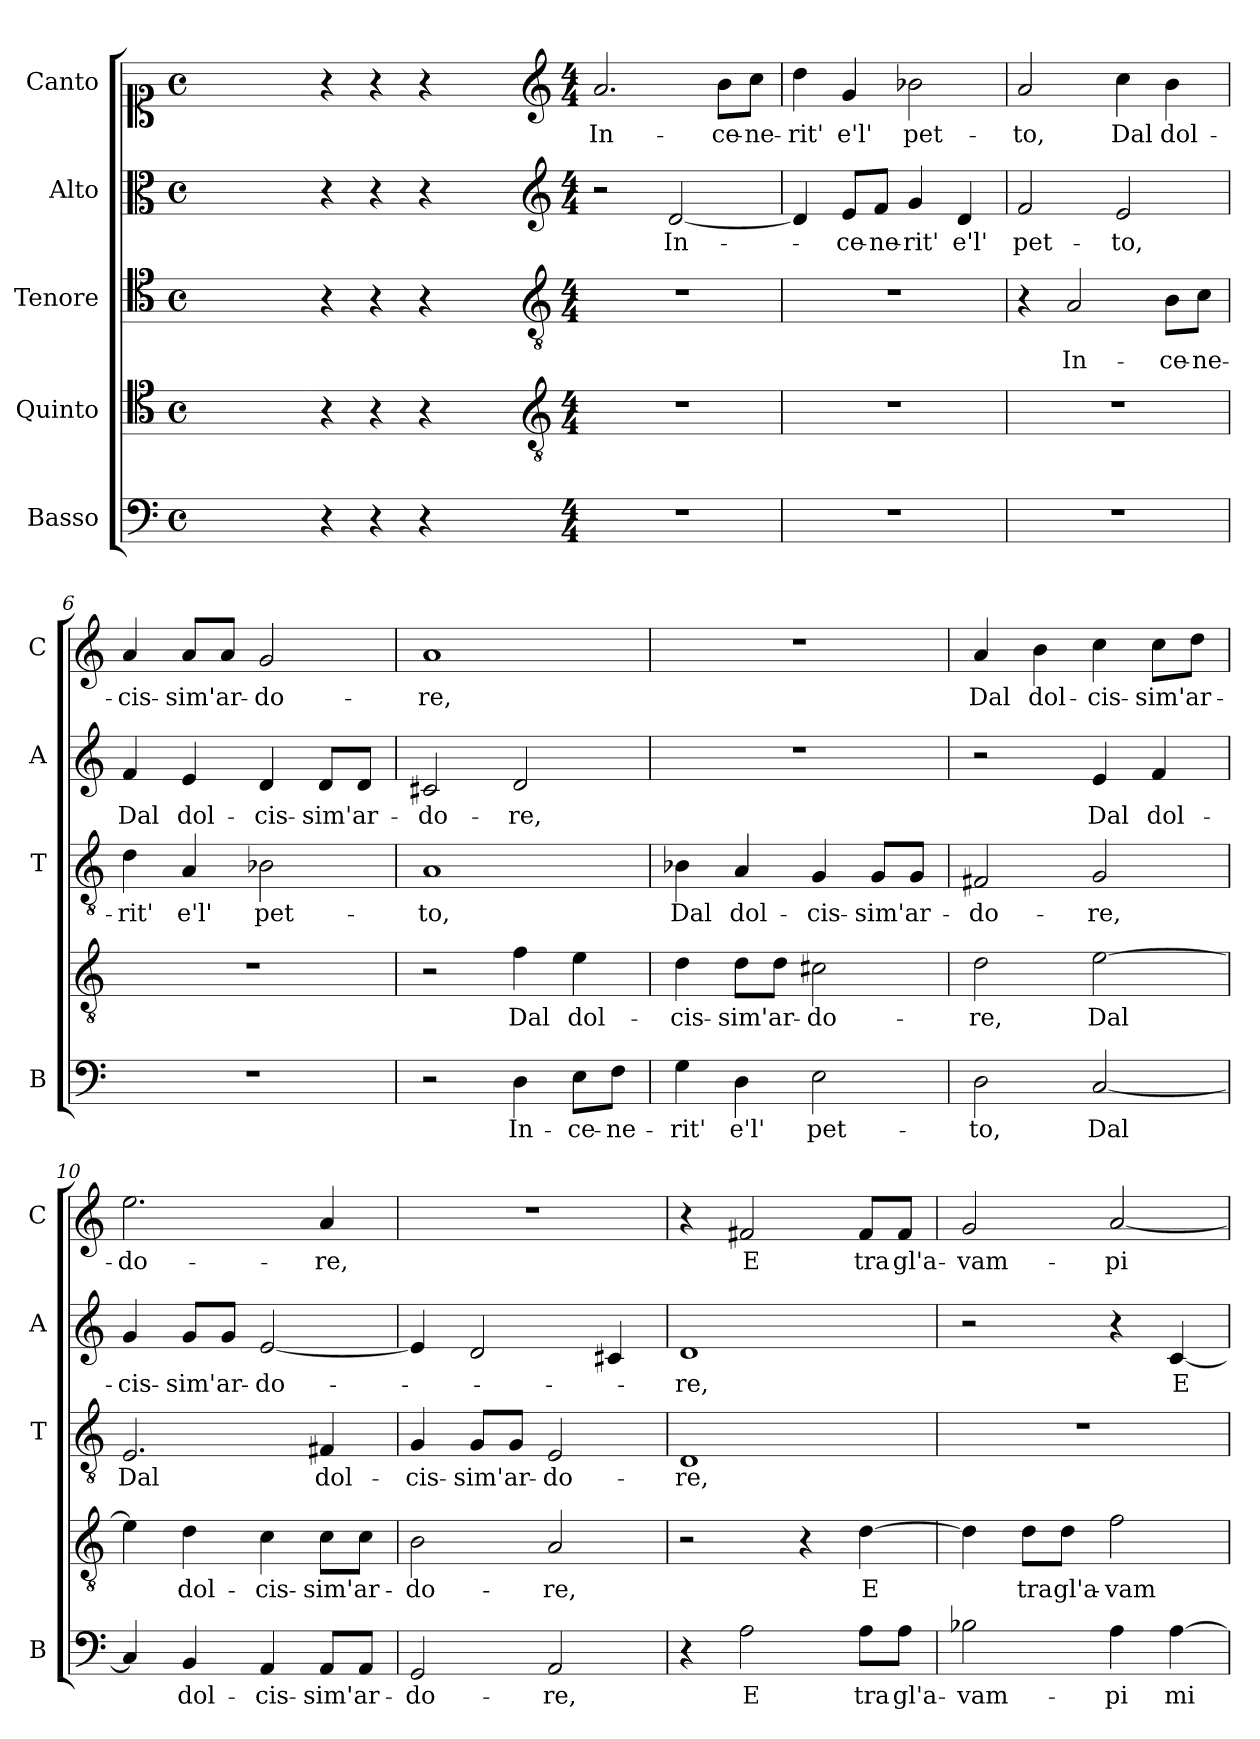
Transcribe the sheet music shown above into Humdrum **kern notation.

**kern	**text	**kern	**text	**kern	**text	**kern	**text	**kern	**text
*part5	*part5	*part4	*part4	*part3	*part3	*part2	*part2	*part1	*part1
*staff5	*staff5	*staff4	*staff4	*staff3	*staff3	*staff2	*staff2	*staff1	*staff1
*I"Basso	*	*I"Quinto	*	*I"Tenore	*	*I"Alto	*	*I"Canto	*
*I'B	*	*	*	*I'T	*	*I'A	*	*I'C	*
*clefF4	*	*clefC4	*	*clefC4	*	*clefC3	*	*clefC1	*
*k[]	*	*k[]	*	*k[]	*	*k[]	*	*k[]	*
*C:	*	*C:	*	*C:	*	*C:	*	*C:	*
*M4/4	*	*M4/4	*	*M4/4	*	*M4/4	*	*M4/4	*
*met(c)	*	*met(c)	*	*met(c)	*	*met(c)	*	*met(c)	*
=1	=1	=1	=1	=1	=1	=1	=1	=1	=1
1ryy	.	1ryy	.	1ryy	.	1ryy	.	1ryy	.
=2-	=2-	=2-	=2-	=2-	=2-	=2-	=2-	=2-	=2-
4r	.	4r	.	4r	.	4r	.	4r	.
4r	.	4r	.	4r	.	4r	.	4r	.
4r	.	4r	.	4r	.	4r	.	4r	.
4ryy	.	4ryy	.	4ryy	.	4ryy	.	4ryy	.
=3-	=3-	=3-	=3-	=3-	=3-	=3-	=3-	=3-	=3-
*	*	*clefGv2	*	*clefGv2	*	*clefG2	*	*clefG2	*
*M4/4	*	*M4/4	*	*M4/4	*	*M4/4	*	*M4/4	*
!	!	!	!	!	!	!	!	!	!LO:LY:b
1r	.	1r	.	1r	.	2r	.	2.a/	In-
!	!	!	!	!	!	!	!LO:LY:b	!	!
.	.	.	.	.	.	[2d/	In-	.	.
!	!	!	!	!	!	!	!	!	!LO:LY:b
.	.	.	.	.	.	.	.	8b\L	-ce-
!	!	!	!	!	!	!	!	!	!LO:LY:b
.	.	.	.	.	.	.	.	8cc\J	-ne-
=4	=4	=4	=4	=4	=4	=4	=4	=4	=4
!	!	!	!	!	!	!	!	!	!LO:LY:b
1r	.	1r	.	1r	.	4d/]	.	4dd\	-rit'
!	!	!	!	!	!	!	!LO:LY:b	!	!LO:LY:b
.	.	.	.	.	.	8e/L	-ce-	4g/	e'l'
!	!	!	!	!	!	!	!LO:LY:b	!	!
.	.	.	.	.	.	8f/J	-ne-	.	.
!	!	!	!	!	!	!	!LO:LY:b	!	!LO:LY:b
.	.	.	.	.	.	4g/	-rit'	2b-X\	pet-
!	!	!	!	!	!	!	!LO:LY:b	!	!
.	.	.	.	.	.	4d/	e'l'	.	.
=5	=5	=5	=5	=5	=5	=5	=5	=5	=5
!	!	!	!	!	!	!	!LO:LY:b	!	!LO:LY:b
1r	.	1r	.	4r	.	2f/	pet-	2a/	-to,
!	!	!	!	!	!LO:LY:b	!	!	!	!
.	.	.	.	2A/	In-	.	.	.	.
!	!	!	!	!	!	!	!LO:LY:b	!	!LO:LY:b
.	.	.	.	.	.	2e/	-to,	4cc\	Dal
!	!	!	!	!	!LO:LY:b	!	!	!	!LO:LY:b
.	.	.	.	8B\L	-ce-	.	.	4b\	dol-
!	!	!	!	!	!LO:LY:b	!	!	!	!
.	.	.	.	8c\J	-ne-	.	.	.	.
=6	=6	=6	=6	=6	=6	=6	=6	=6	=6
!	!	!	!	!	!LO:LY:b	!	!LO:LY:b	!	!LO:LY:b
1r	.	1r	.	4d\	-rit'	4f/	Dal	4a/	-cis-
!	!	!	!	!	!LO:LY:b	!	!LO:LY:b	!	!LO:LY:b
.	.	.	.	4A/	e'l'	4e/	dol-	8a/L	-sim'
!	!	!	!	!	!	!	!	!	!LO:LY:b
.	.	.	.	.	.	.	.	8a/J	ar-
!	!	!	!	!	!LO:LY:b	!	!LO:LY:b	!	!LO:LY:b
.	.	.	.	2B-X\	pet-	4d/	-cis-	2g/	-do-
!	!	!	!	!	!	!	!LO:LY:b	!	!
.	.	.	.	.	.	8d/L	-sim'	.	.
!	!	!	!	!	!	!	!LO:LY:b	!	!
.	.	.	.	.	.	8d/J	ar-	.	.
=7	=7	=7	=7	=7	=7	=7	=7	=7	=7
!	!	!	!	!	!LO:LY:b	!	!LO:LY:b	!	!LO:LY:b
2r	.	2r	.	1A	-to,	2c#X/	-do-	1a	-re,
!	!LO:LY:b	!	!LO:LY:b	!	!	!	!LO:LY:b	!	!
4D\	In-	4f\	Dal	.	.	2d/	-re,	.	.
!	!LO:LY:b	!	!LO:LY:b	!	!	!	!	!	!
8E\L	-ce-	4e\	dol-	.	.	.	.	.	.
!	!LO:LY:b	!	!	!	!	!	!	!	!
8F\J	-ne-	.	.	.	.	.	.	.	.
!!LO:LB:g=z
=8	=8	=8	=8	=8	=8	=8	=8	=8	=8
!	!LO:LY:b	!	!LO:LY:b	!	!LO:LY:b	!	!	!	!
4G\	-rit'	4d\	-cis-	4B-X\	Dal	1r	.	1r	.
!	!LO:LY:b	!	!LO:LY:b	!	!LO:LY:b	!	!	!	!
4D\	e'l'	8d\L	-sim'	4A/	dol-	.	.	.	.
!	!	!	!LO:LY:b	!	!	!	!	!	!
.	.	8d\J	ar-	.	.	.	.	.	.
!	!LO:LY:b	!	!LO:LY:b	!	!LO:LY:b	!	!	!	!
2E\	pet-	2c#X\	-do-	4G/	-cis-	.	.	.	.
!	!	!	!	!	!LO:LY:b	!	!	!	!
.	.	.	.	8G/L	-sim'	.	.	.	.
!	!	!	!	!	!LO:LY:b	!	!	!	!
.	.	.	.	8G/J	ar-	.	.	.	.
=9	=9	=9	=9	=9	=9	=9	=9	=9	=9
!	!LO:LY:b	!	!LO:LY:b	!	!LO:LY:b	!	!	!	!LO:LY:b
2D\	-to,	2d\	-re,	2F#X/	-do-	2r	.	4a/	Dal
!	!	!	!	!	!	!	!	!	!LO:LY:b
.	.	.	.	.	.	.	.	4b\	dol-
!	!LO:LY:b	!	!LO:LY:b	!	!LO:LY:b	!	!LO:LY:b	!	!LO:LY:b
[2C/	Dal	[2e\	Dal	2G/	-re,	4e/	Dal	4cc\	-cis-
!	!	!	!	!	!	!	!LO:LY:b	!	!LO:LY:b
.	.	.	.	.	.	4f/	dol-	8cc\L	-sim'
!	!	!	!	!	!	!	!	!	!LO:LY:b
.	.	.	.	.	.	.	.	8dd\J	ar-
=10	=10	=10	=10	=10	=10	=10	=10	=10	=10
!	!	!	!	!	!LO:LY:b	!	!LO:LY:b	!	!LO:LY:b
4C/]	.	4e\]	.	2.E/	Dal	4g/	-cis-	2.ee\	-do-
!	!LO:LY:b	!	!LO:LY:b	!	!	!	!LO:LY:b	!	!
4BB/	dol-	4d\	dol-	.	.	8g/L	-sim'	.	.
!	!	!	!	!	!	!	!LO:LY:b	!	!
.	.	.	.	.	.	8g/J	ar-	.	.
!	!LO:LY:b	!	!LO:LY:b	!	!	!	!LO:LY:b	!	!
4AA/	-cis-	4c\	-cis-	.	.	[2e/	-do-	.	.
!	!LO:LY:b	!	!LO:LY:b	!	!LO:LY:b	!	!	!	!LO:LY:b
8AA/L	-sim'	8c\L	-sim'	4F#X/	dol-	.	.	4a/	-re,
!	!LO:LY:b	!	!LO:LY:b	!	!	!	!	!	!
8AA/J	ar-	8c\J	ar-	.	.	.	.	.	.
=11	=11	=11	=11	=11	=11	=11	=11	=11	=11
!	!LO:LY:b	!	!LO:LY:b	!	!LO:LY:b	!	!	!	!
2GG/	-do-	2B\	-do-	4G/	-cis-	4e/]	.	1r	.
!	!	!	!	!	!LO:LY:b	!	!	!	!
.	.	.	.	8G/L	-sim'	2d/	.	.	.
!	!	!	!	!	!LO:LY:b	!	!	!	!
.	.	.	.	8G/J	ar-	.	.	.	.
!	!LO:LY:b	!	!LO:LY:b	!	!LO:LY:b	!	!	!	!
2AA/	-re,	2A/	-re,	2E/	-do-	.	.	.	.
.	.	.	.	.	.	4c#X/	.	.	.
=12	=12	=12	=12	=12	=12	=12	=12	=12	=12
!	!	!	!	!	!LO:LY:b	!	!LO:LY:b	!	!
4r	.	2r	.	1D	-re,	1d	-re,	4r	.
!	!LO:LY:b	!	!	!	!	!	!	!	!LO:LY:b
2A\	E	.	.	.	.	.	.	2f#X/	E
.	.	4r	.	.	.	.	.	.	.
!	!LO:LY:b	!	!LO:LY:b	!	!	!	!	!	!LO:LY:b
8A\L	tra	[4d\	E	.	.	.	.	8f#/L	tra
!	!LO:LY:b	!	!	!	!	!	!	!	!LO:LY:b
8A\J	gl'a-	.	.	.	.	.	.	8f#/J	gl'a-
=13	=13	=13	=13	=13	=13	=13	=13	=13	=13
!	!LO:LY:b	!	!	!	!	!	!	!	!LO:LY:b
2B-X\	-vam-	4d\]	.	1r	.	2r	.	2g/	-vam-
!	!	!	!LO:LY:b	!	!	!	!	!	!
.	.	8d\L	tra	.	.	.	.	.	.
!	!	!	!LO:LY:b	!	!	!	!	!	!
.	.	8d\J	gl'a-	.	.	.	.	.	.
!	!LO:LY:b	!	!LO:LY:b	!	!	!	!	!	!LO:LY:b
4A\	-pi	2f\	-vam-	.	.	4r	.	[2a/	-pi
!	!LO:LY:b	!	!	!	!	!	!LO:LY:b	!	!
[4A\	mi-	.	.	.	.	[4c/	E	.	.
=	=	=	=	=	=	=	=	=	=
*-	*-	*-	*-	*-	*-	*-	*-	*-	*-
